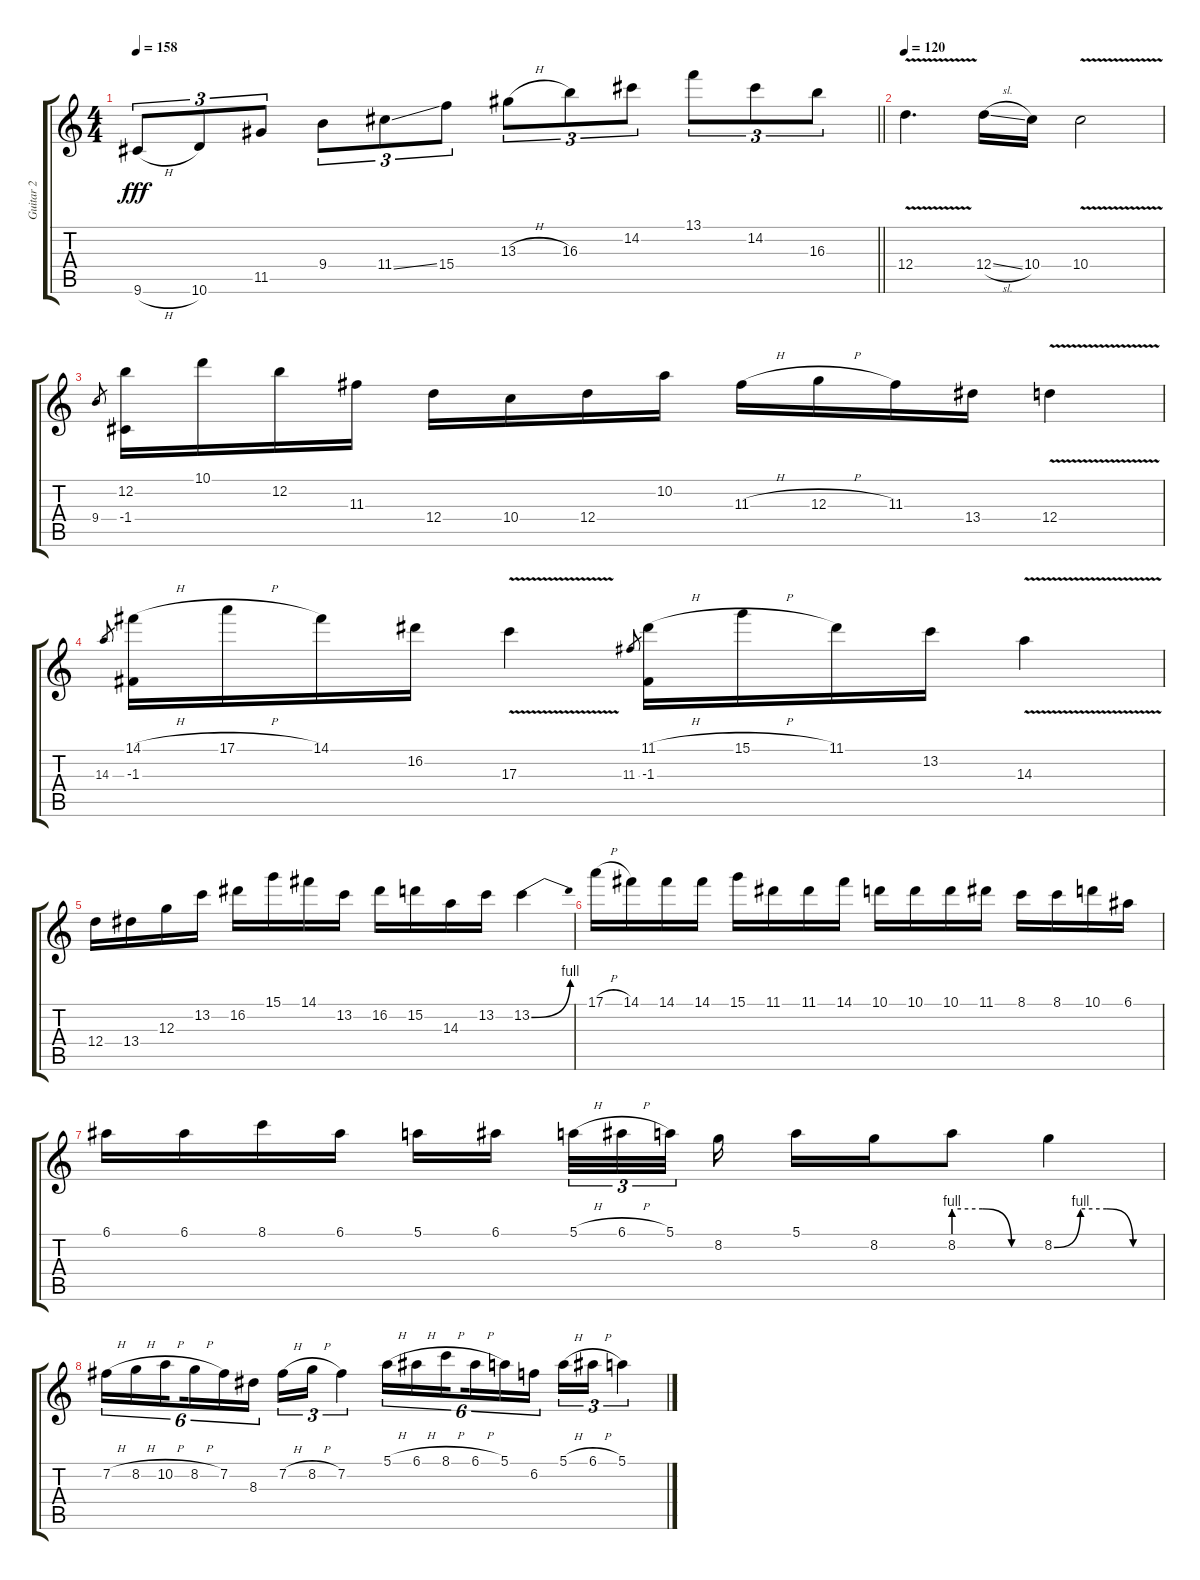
\track ("Guitar 2" "Guitar 2") {instrument distortionguitar}
\staff {score tabs}
\tuning (E4 B3 G3 D3 A2 E2) {hide}
\ts (4 4)
\tempo 158
\clef g2
\barLineRight lightlight
\ks c
9.6{h}.8{tu (3 2) dy fff} 10.6.8{tu (3 2)} 11.5.8{tu (3 2)} 9.4.8{tu (3 2)} 11.4{ss}.8{tu (3 2)} 15.4.8{tu (3 2)} 13.3{h}.8{tu (3 2)} 16.3.8{tu (3 2)} 14.2.8{tu (3 2)} 13.1.8{tu (3 2)} 14.2.8{tu (3 2)} 16.3.8{tu (3 2)} |
\tempo 120
12.4{v}.4{d} 12.4{sl}.16 10.4.16 10.4{v}.2 |
9.4.8{gr} (12.2 -1.4).16 10.1.16 12.2.16 11.3.16 12.4.16 10.4.16 12.4.16 10.2.16 11.3{h}.16 12.3{h}.16 11.3.16 13.4.16 12.4{v}.4 |
14.3.8{gr} (14.1{h} -1.3).16 17.1{h}.16 14.1.16 16.2.16 17.3{v}.4 11.3.8{gr} (11.1{h} -1.3).16 15.1{h}.16 11.1.16 13.2.16 14.3{v}.4 |
12.4.16 13.4.16 12.3.16 13.2.16 16.2.16 15.1.16 14.1.16 13.2.16 16.2.16 15.2.16 14.3.16 13.2.16 13.2{be (bend 0 0 60 4)}.4 |
17.1{h}.16 14.1.16 14.1.16 14.1.16 15.1.16 11.1.16 11.1.16 14.1.16 10.1.16 10.1.16 10.1.16 11.1.16 8.1.16 8.1.16 10.1.16 6.1.16 |
6.1.16 6.1.16 8.1.16 6.1.16 5.1.16 6.1.16{beam splitsecondary} 5.1{h}.32{tu (3 2)} 6.1{h}.32{tu (3 2)} 5.1.32{tu (3 2) beam splitsecondary} 8.2.16 5.1.16 8.2.16 8.2{be (custom 0 4 20 4 40 0 60 0)}.8 8.2{be (custom 0 0 15 4 30 4 45 0 60 0)}.4 |
7.2{h}.16{tu (6 4)} 8.2{h}.16{tu (6 4)} 10.2{h}.16{tu (6 4) beam splitsecondary} 8.2{h}.16{tu (6 4)} 7.2.16{tu (6 4)} 8.3.16{tu (6 4)} 7.2{h}.16{tu (3 2)} 8.2{h}.16{tu (3 2)} 7.2.4{tu (3 2)} 5.1{h}.16{tu (6 4)} 6.1{h}.16{tu (6 4)} 8.1{h}.16{tu (6 4) beam splitsecondary} 6.1{h}.16{tu (6 4)} 5.1.16{tu (6 4)} 6.2.16{tu (6 4)} 5.1{h}.16{tu (3 2)} 6.1{h}.16{tu (3 2)} 5.1.4{tu (3 2)}
